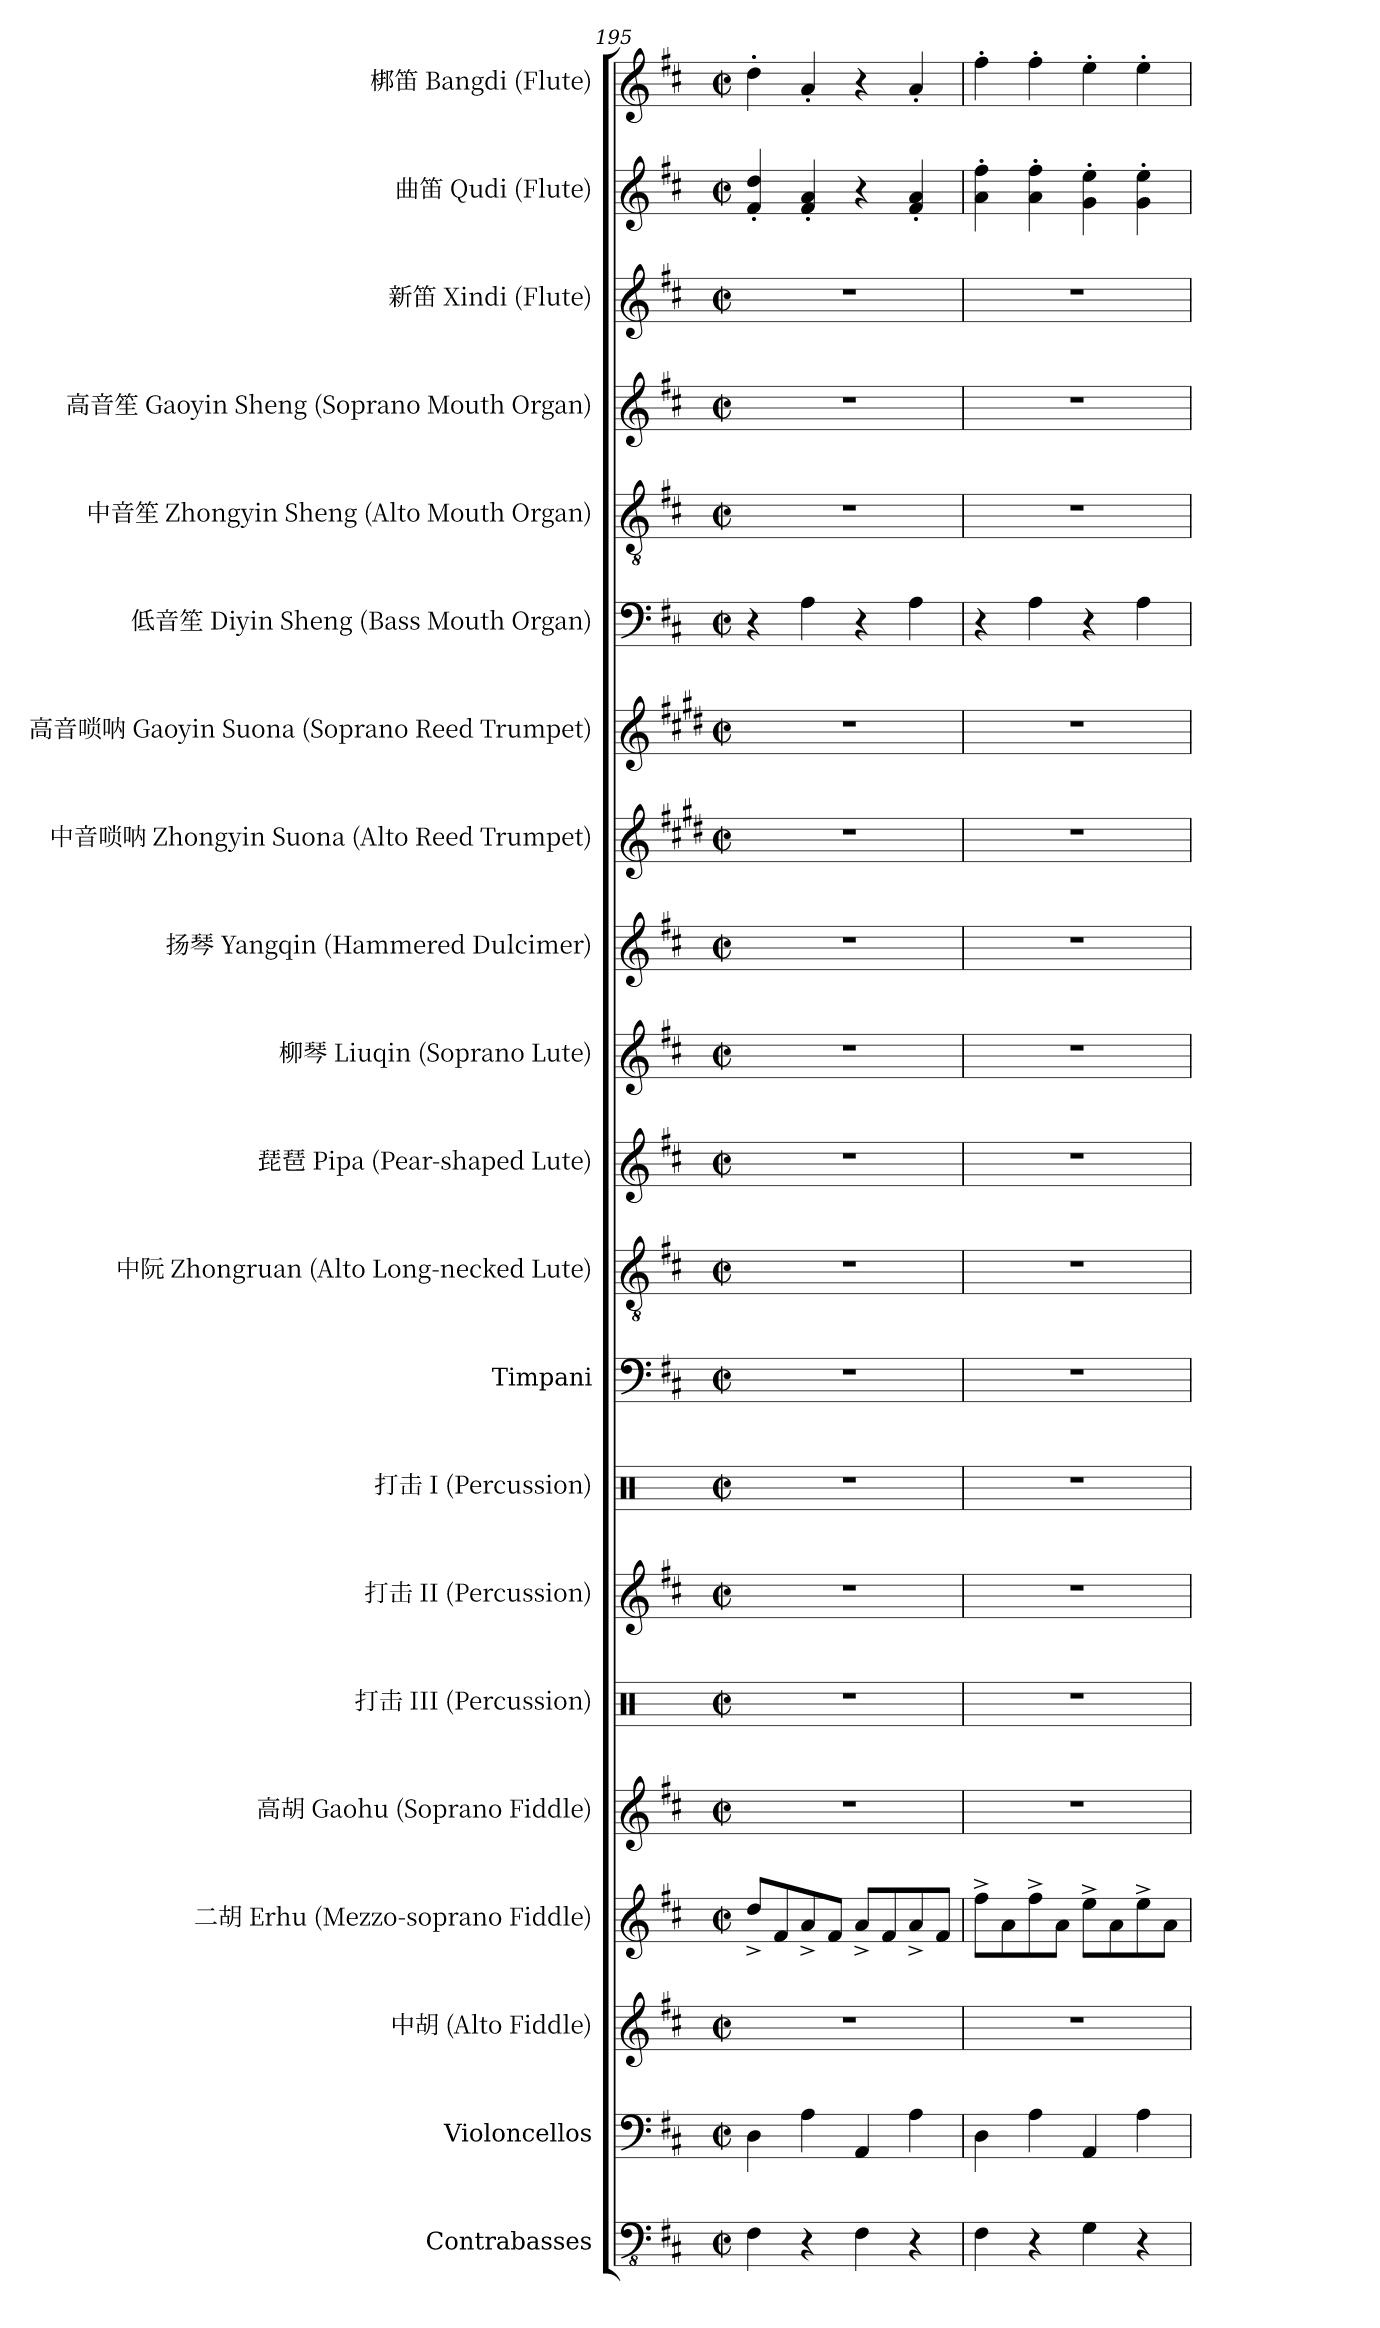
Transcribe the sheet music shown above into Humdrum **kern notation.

**kern	**kern	**kern	**kern	**kern	**kern	**kern	**kern	**kern	**kern	**kern	**kern	**kern	**kern	**kern	**kern	**kern	**kern	**kern	**kern	**kern
*part21	*part20	*part19	*part18	*part17	*part16	*part15	*part14	*part13	*part12	*part11	*part10	*part9	*part8	*part7	*part6	*part5	*part4	*part3	*part2	*part1
*staff21	*staff20	*staff19	*staff18	*staff17	*staff16	*staff15	*staff14	*staff13	*staff12	*staff11	*staff10	*staff9	*staff8	*staff7	*staff6	*staff5	*staff4	*staff3	*staff2	*staff1
*I"Contrabasses	*I"Violoncellos	*I"中胡 (Alto Fiddle)	*I"二胡 Erhu (Mezzo-soprano Fiddle)	*I"高胡 Gaohu (Soprano Fiddle)	*I"打击 III (Percussion)	*I"打击 II (Percussion)	*I"打击 I (Percussion)	*I"Timpani	*I"中阮 Zhongruan (Alto Long-necked Lute)	*I"琵琶 Pipa (Pear-shaped Lute)	*I"柳琴 Liuqin (Soprano Lute)	*I"扬琴 Yangqin  (Hammered Dulcimer)	*I"中音唢呐 Zhongyin Suona (Alto Reed Trumpet)	*I"高音唢呐 Gaoyin Suona (Soprano Reed Trumpet)	*I"低音笙 Diyin Sheng (Bass Mouth Organ)	*I"中音笙 Zhongyin Sheng (Alto Mouth Organ)	*I"高音笙 Gaoyin Sheng (Soprano Mouth Organ)	*I"新笛 Xindi (Flute)	*I"曲笛 Qudi (Flute)	*I"梆笛 Bangdi (Flute)
*I'Cbs.	*I'Vcs.	*	*	*	*I'打击 III	*I'打击 II	*I'打击 I	*I'Timp.	*	*	*	*	*	*	*	*	*	*	*	*
*clefFv4	*clefF4	*clefG2	*clefG2	*clefG2	*clefX	*clefG2	*clefX	*clefF4	*clefGv2	*clefG2	*clefG2	*clefG2	*clefG2	*clefG2	*clefF4	*clefGv2	*clefG2	*clefG2	*clefG2	*clefG2
*	*	*	*	*	*	*	*	*	*	*ITrd7c12	*	*	*ITrd1c2	*ITrd1c2	*	*	*	*	*	*
*k[f#c#]	*k[f#c#]	*k[f#c#]	*k[f#c#]	*k[f#c#]	*k[]	*k[f#c#]	*k[]	*k[f#c#]	*k[f#c#]	*k[f#c#]	*k[f#c#]	*k[f#c#]	*k[f#c#]	*k[f#c#]	*k[f#c#]	*k[f#c#]	*k[f#c#]	*k[f#c#]	*k[f#c#]	*k[f#c#]
*M2/2	*M2/2	*M2/2	*M2/2	*M2/2	*M2/2	*M2/2	*M2/2	*M2/2	*M2/2	*M2/2	*M2/2	*M2/2	*M2/2	*M2/2	*M2/2	*M2/2	*M2/2	*M2/2	*M2/2	*M2/2
*met(c|)	*met(c|)	*met(c|)	*met(c|)	*met(c|)	*met(c|)	*met(c|)	*met(c|)	*met(c|)	*met(c|)	*met(c|)	*met(c|)	*met(c|)	*met(c|)	*met(c|)	*met(c|)	*met(c|)	*met(c|)	*met(c|)	*met(c|)	*met(c|)
=195	=195	=195	=195	=195	=195	=195	=195	=195	=195	=195	=195	=195	=195	=195	=195	=195	=195	=195	=195	=195
4FF#\	4D\	1r	8dd^/L	1r	1r	1r	1r	1r	1r	1r	1r	1r	1r	1r	4r	1r	1r	1r	4f#/' 4dd/'	4dd'\
.	.	.	8f#/	.	.	.	.	.	.	.	.	.	.	.	.	.	.	.	.	.
4r	4A\	.	8a^/	.	.	.	.	.	.	.	.	.	.	.	4A\	.	.	.	4f#/' 4a/'	4a'/
.	.	.	8f#/J	.	.	.	.	.	.	.	.	.	.	.	.	.	.	.	.	.
4FF#\	4AA/	.	8a^/L	.	.	.	.	.	.	.	.	.	.	.	4r	.	.	.	4r	4r
.	.	.	8f#/	.	.	.	.	.	.	.	.	.	.	.	.	.	.	.	.	.
4r	4A\	.	8a^/	.	.	.	.	.	.	.	.	.	.	.	4A\	.	.	.	4f#/' 4a/'	4a'/
.	.	.	8f#/J	.	.	.	.	.	.	.	.	.	.	.	.	.	.	.	.	.
=196	=196	=196	=196	=196	=196	=196	=196	=196	=196	=196	=196	=196	=196	=196	=196	=196	=196	=196	=196	=196
4FF#\	4D\	1r	8ff#^\L	1r	1r	1r	1r	1r	1r	1r	1r	1r	1r	1r	4r	1r	1r	1r	4a\' 4ff#\'	4ff#'\
.	.	.	8a\	.	.	.	.	.	.	.	.	.	.	.	.	.	.	.	.	.
4r	4A\	.	8ff#^\	.	.	.	.	.	.	.	.	.	.	.	4A\	.	.	.	4a\' 4ff#\'	4ff#'\
.	.	.	8a\J	.	.	.	.	.	.	.	.	.	.	.	.	.	.	.	.	.
4GG\	4AA/	.	8ee^\L	.	.	.	.	.	.	.	.	.	.	.	4r	.	.	.	4g\' 4ee\'	4ee'\
.	.	.	8a\	.	.	.	.	.	.	.	.	.	.	.	.	.	.	.	.	.
4r	4A\	.	8ee^\	.	.	.	.	.	.	.	.	.	.	.	4A\	.	.	.	4g\' 4ee\'	4ee'\
.	.	.	8a\J	.	.	.	.	.	.	.	.	.	.	.	.	.	.	.	.	.
=	=	=	=	=	=	=	=	=	=	=	=	=	=	=	=	=	=	=	=	=
*-	*-	*-	*-	*-	*-	*-	*-	*-	*-	*-	*-	*-	*-	*-	*-	*-	*-	*-	*-	*-
